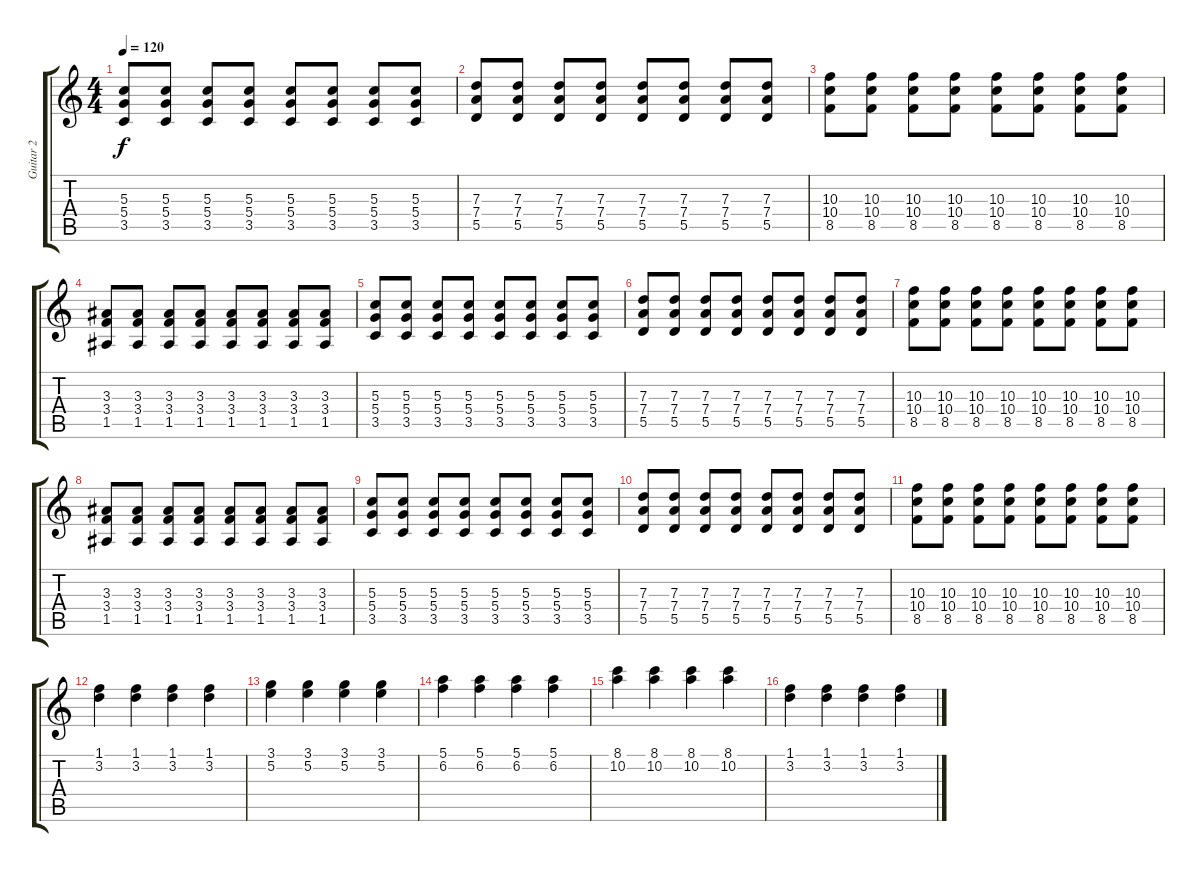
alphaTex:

\track ("Guitar 2" "Guitar 2") {instrument electricguitarclean}
\staff {score tabs}
\tuning (E4 B3 G3 D3 A2 D2) {hide}
\ts (4 4)
\tempo 120
\clef g2
\ks c
(5.3 5.4 3.5).8{dy f} (5.3 5.4 3.5).8 (5.3 5.4 3.5).8 (5.3 5.4 3.5).8 (5.3 5.4 3.5).8 (5.3 5.4 3.5).8 (5.3 5.4 3.5).8 (5.3 5.4 3.5).8 |
(7.3 7.4 5.5).8 (7.3 7.4 5.5).8 (7.3 7.4 5.5).8 (7.3 7.4 5.5).8 (7.3 7.4 5.5).8 (7.3 7.4 5.5).8 (7.3 7.4 5.5).8 (7.3 7.4 5.5).8 |
(10.3 10.4 8.5).8 (10.3 10.4 8.5).8 (10.3 10.4 8.5).8 (10.3 10.4 8.5).8 (10.3 10.4 8.5).8 (10.3 10.4 8.5).8 (10.3 10.4 8.5).8 (10.3 10.4 8.5).8 |
(3.3 3.4 1.5).8 (3.3 3.4 1.5).8 (3.3 3.4 1.5).8 (3.3 3.4 1.5).8 (3.3 3.4 1.5).8 (3.3 3.4 1.5).8 (3.3 3.4 1.5).8 (3.3 3.4 1.5).8 |
(5.3 5.4 3.5).8 (5.3 5.4 3.5).8 (5.3 5.4 3.5).8 (5.3 5.4 3.5).8 (5.3 5.4 3.5).8 (5.3 5.4 3.5).8 (5.3 5.4 3.5).8 (5.3 5.4 3.5).8 |
(7.3 7.4 5.5).8 (7.3 7.4 5.5).8 (7.3 7.4 5.5).8 (7.3 7.4 5.5).8 (7.3 7.4 5.5).8 (7.3 7.4 5.5).8 (7.3 7.4 5.5).8 (7.3 7.4 5.5).8 |
(10.3 10.4 8.5).8 (10.3 10.4 8.5).8 (10.3 10.4 8.5).8 (10.3 10.4 8.5).8 (10.3 10.4 8.5).8 (10.3 10.4 8.5).8 (10.3 10.4 8.5).8 (10.3 10.4 8.5).8 |
(3.3 3.4 1.5).8 (3.3 3.4 1.5).8 (3.3 3.4 1.5).8 (3.3 3.4 1.5).8 (3.3 3.4 1.5).8 (3.3 3.4 1.5).8 (3.3 3.4 1.5).8 (3.3 3.4 1.5).8 |
(5.3 5.4 3.5).8 (5.3 5.4 3.5).8 (5.3 5.4 3.5).8 (5.3 5.4 3.5).8 (5.3 5.4 3.5).8 (5.3 5.4 3.5).8 (5.3 5.4 3.5).8 (5.3 5.4 3.5).8 |
(7.3 7.4 5.5).8 (7.3 7.4 5.5).8 (7.3 7.4 5.5).8 (7.3 7.4 5.5).8 (7.3 7.4 5.5).8 (7.3 7.4 5.5).8 (7.3 7.4 5.5).8 (7.3 7.4 5.5).8 |
(10.3 10.4 8.5).8 (10.3 10.4 8.5).8 (10.3 10.4 8.5).8 (10.3 10.4 8.5).8 (10.3 10.4 8.5).8 (10.3 10.4 8.5).8 (10.3 10.4 8.5).8 (10.3 10.4 8.5).8 |
(1.1 3.2).4{volume 10 instrument electricguitarclean} (1.1 3.2).4 (1.1 3.2).4 (1.1 3.2).4 |
(3.1 5.2).4 (3.1 5.2).4 (3.1 5.2).4 (3.1 5.2).4 |
(5.1 6.2).4 (5.1 6.2).4 (5.1 6.2).4 (5.1 6.2).4 |
(8.1 10.2).4 (8.1 10.2).4 (8.1 10.2).4 (8.1 10.2).4 |
(1.1 3.2).4 (1.1 3.2).4 (1.1 3.2).4 (1.1 3.2).4
